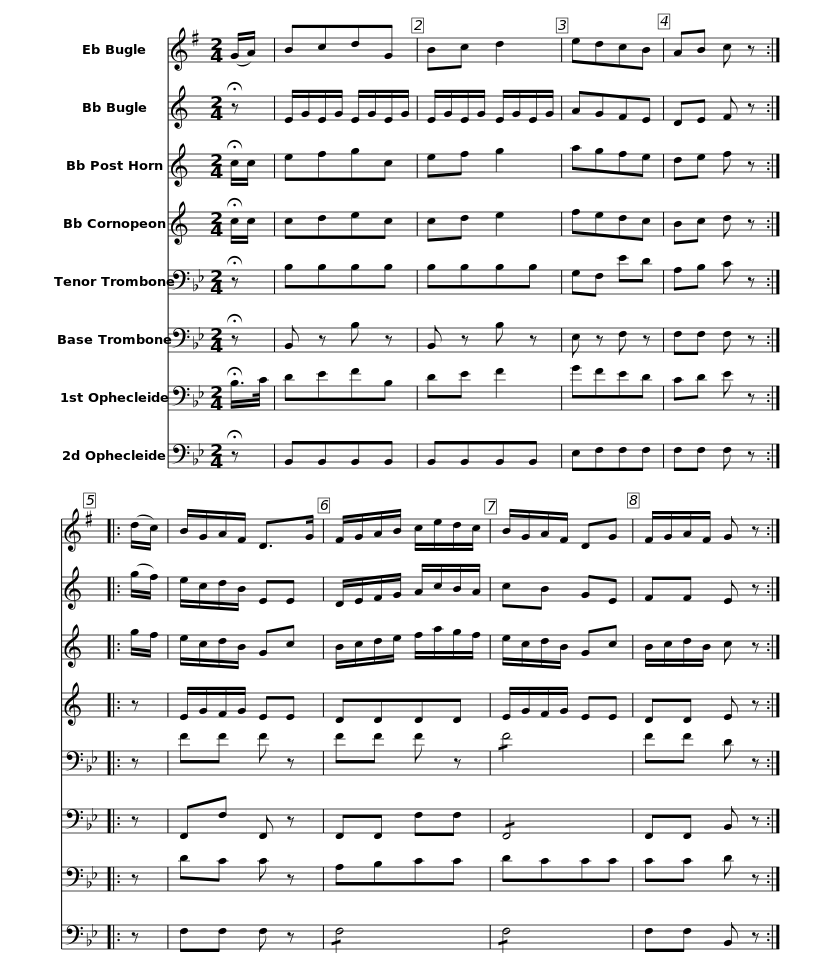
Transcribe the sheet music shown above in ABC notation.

X:1
%%score 1 2 3 4 5 6 7 8
L:1/8
M:2/4
I:linebreak $
K:G
V:1 treble
V:2 treble
V:3 treble
V:4 treble
V:5 bass
V:6 bass
V:7 bass
V:8 bass
V:1
 (G/A/) | BcdG | Bc d2 | edcB | AB c z :: %5
 (d/c/) |$ B/G/A/F/ D>G | F/G/A/B/ c/e/d/c/ | B/G/A/F/ DG | F/G/A/F/ G z :| %10
V:2
[K:C] !fermata!z | E/G/E/G/ E/G/E/G/ | E/G/E/G/ E/G/E/G/ | AGFE | DE F z :: %5
 (g/f/) |$ e/c/d/B/ EE | D/E/F/G/ A/c/B/A/ | cB GE | FF E z :| %10
V:3
[K:C] !fermata!c/c/ | efgc | ef g2 | agfe | de f z :: %5
 g/f/ |$ e/c/d/B/ Gc | B/c/d/e/ f/a/g/f/ | e/c/d/B/ Gc | B/c/d/B/ c z :| %10
V:4
[K:C] !fermata!c/c/ | cdec | cd e2 | fedc | Bc d z :: %5
 z |$ E/G/F/G/ EE | DDDD | E/G/F/G/ EE | DD E z :| %10
V:5
[K:Bb] !fermata!z | B,B,B,B, | B,B,B,B, | G,F, ED | A,B, C z :: %5
 z |$ FF F z | FF F z | !/!F4 | FF D z :| %10
V:6
[K:Bb] !fermata!z | B,, z B, z | B,, z B, z | E, z F, z | F,F, F, z :: %5
 z |$ F,,F, F,, z | F,,F,, F,F, | !/!F,,4 | F,,F,, B,, z :| %10
V:7
[K:Bb] !fermata!B,/>C/ | DEFB, | DE F2 | GFED | CD E z :: %5
 z |$ DC C z | A,B,CC | DCCC | CC D z :| %10
V:8
[K:Bb] !fermata!z | B,,B,,B,,B,, | B,,B,,B,,B,, | E,F,F,F, | F,F, F, z :: %5
 z |$ F,F, F, z | !/!F,4 | !/!F,4 | F,F, B,, z :| %10
